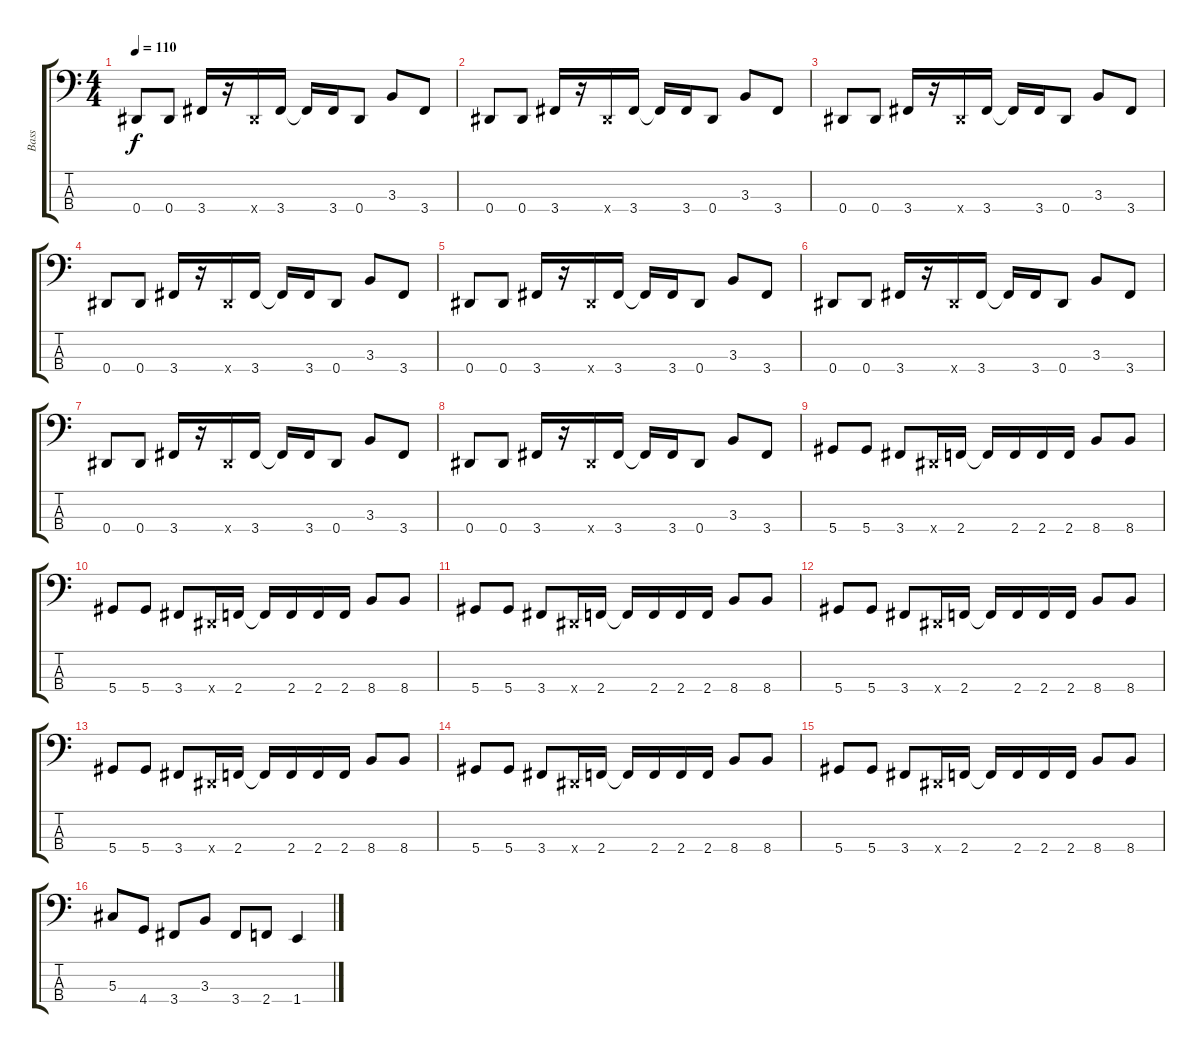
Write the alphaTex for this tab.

\track ("Bass" "Bass") {instrument electricbasspick}
\staff {score tabs}
\tuning (Gb2 Db2 Ab1 Eb1) {hide}
\ts (4 4)
\tempo 110
\clef f4
\ks c
0.4.8{dy f} 0.4.8 3.4.16 r.16 0.4{x}.16 3.4.16 3.4{t}.16 3.4.16 0.4.8 3.3.8 3.4.8 |
0.4.8 0.4.8 3.4.16 r.16 0.4{x}.16 3.4.16 3.4{t}.16 3.4.16 0.4.8 3.3.8 3.4.8 |
0.4.8 0.4.8 3.4.16 r.16 0.4{x}.16 3.4.16 3.4{t}.16 3.4.16 0.4.8 3.3.8 3.4.8 |
0.4.8 0.4.8 3.4.16 r.16 0.4{x}.16 3.4.16 3.4{t}.16 3.4.16 0.4.8 3.3.8 3.4.8 |
0.4.8 0.4.8 3.4.16 r.16 0.4{x}.16 3.4.16 3.4{t}.16 3.4.16 0.4.8 3.3.8 3.4.8 |
0.4.8 0.4.8 3.4.16 r.16 0.4{x}.16 3.4.16 3.4{t}.16 3.4.16 0.4.8 3.3.8 3.4.8 |
0.4.8 0.4.8 3.4.16 r.16 0.4{x}.16 3.4.16 3.4{t}.16 3.4.16 0.4.8 3.3.8 3.4.8 |
0.4.8 0.4.8 3.4.16 r.16 0.4{x}.16 3.4.16 3.4{t}.16 3.4.16 0.4.8 3.3.8 3.4.8 |
5.4.8 5.4.8 3.4.8 0.4{x}.16 2.4.16 2.4{t}.16 2.4.16 2.4.16 2.4.16 8.4.8 8.4.8 |
5.4.8 5.4.8 3.4.8 0.4{x}.16 2.4.16 2.4{t}.16 2.4.16 2.4.16 2.4.16 8.4.8 8.4.8 |
5.4.8 5.4.8 3.4.8 0.4{x}.16 2.4.16 2.4{t}.16 2.4.16 2.4.16 2.4.16 8.4.8 8.4.8 |
5.4.8 5.4.8 3.4.8 0.4{x}.16 2.4.16 2.4{t}.16 2.4.16 2.4.16 2.4.16 8.4.8 8.4.8 |
5.4.8 5.4.8 3.4.8 0.4{x}.16 2.4.16 2.4{t}.16 2.4.16 2.4.16 2.4.16 8.4.8 8.4.8 |
5.4.8 5.4.8 3.4.8 0.4{x}.16 2.4.16 2.4{t}.16 2.4.16 2.4.16 2.4.16 8.4.8 8.4.8 |
5.4.8 5.4.8 3.4.8 0.4{x}.16 2.4.16 2.4{t}.16 2.4.16 2.4.16 2.4.16 8.4.8 8.4.8 |
5.3.8 4.4.8 3.4.8 3.3.8 3.4.8 2.4.8 1.4.4
